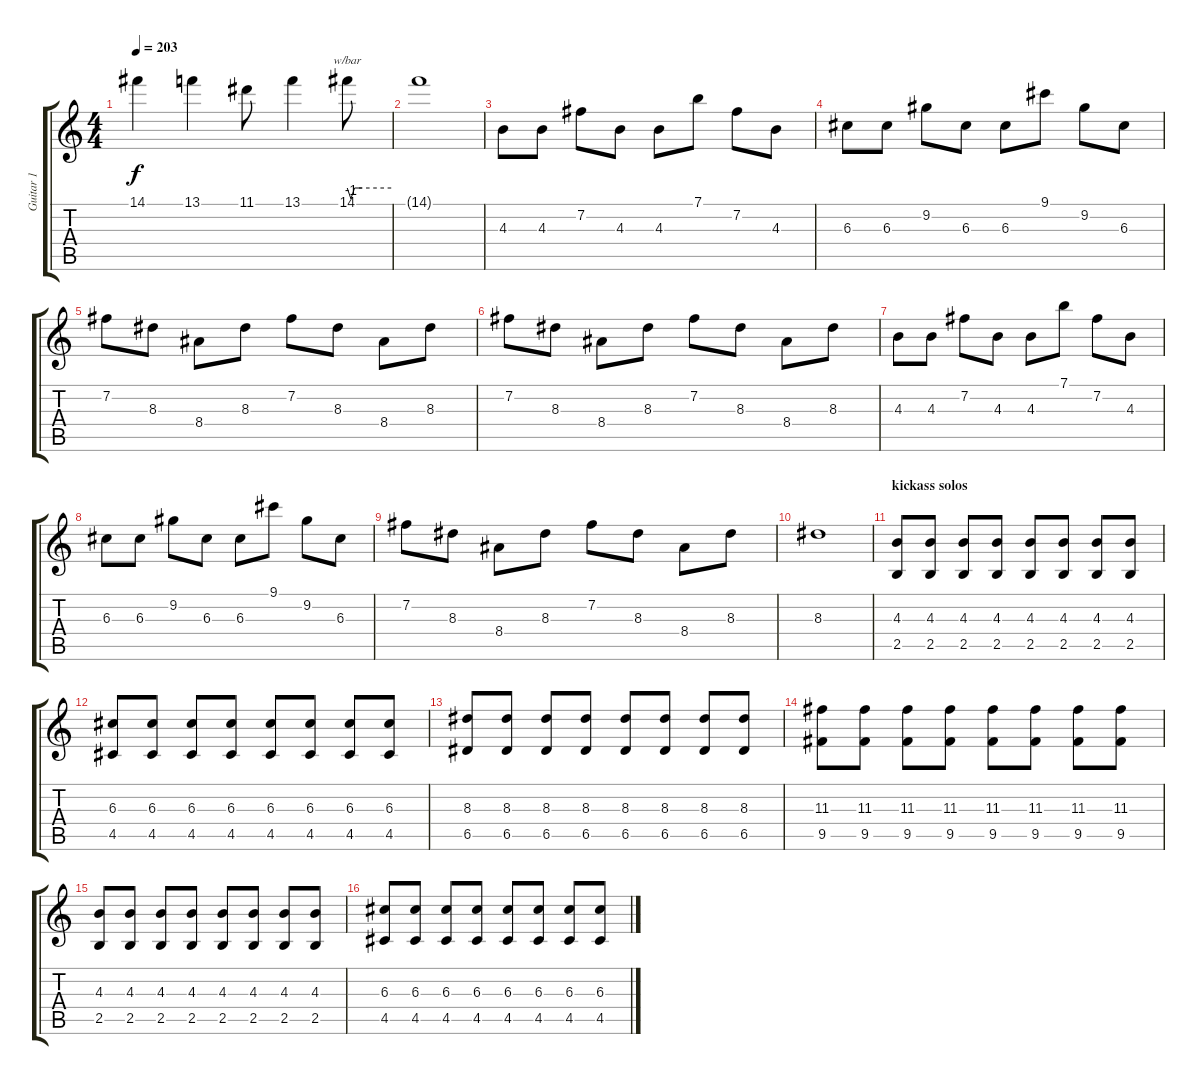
\track ("Guitar 1" "Guitar 1") {instrument overdrivenguitar}
\staff {score tabs}
\tuning (E4 B3 G3 D3 A2 E2) {hide}
\ts (4 4)
\tempo 203
\clef g2
\ks c
14.1.4{dy f} 13.1.4 11.1.8 13.1.4 14.1.8{tbe (custom default 0 0 5 -4 10 0 15 0 20 0 60 0)} |
14.1{t}.1 |
4.3.8 4.3.8 7.2.8 4.3.8 4.3.8 7.1.8 7.2.8 4.3.8 |
6.3.8 6.3.8 9.2.8 6.3.8 6.3.8 9.1.8 9.2.8 6.3.8 |
7.2.8 8.3.8 8.4.8 8.3.8 7.2.8 8.3.8 8.4.8 8.3.8 |
7.2.8 8.3.8 8.4.8 8.3.8 7.2.8 8.3.8 8.4.8 8.3.8 |
4.3.8 4.3.8 7.2.8 4.3.8 4.3.8 7.1.8 7.2.8 4.3.8 |
6.3.8 6.3.8 9.2.8 6.3.8 6.3.8 9.1.8 9.2.8 6.3.8 |
7.2.8 8.3.8 8.4.8 8.3.8 7.2.8 8.3.8 8.4.8 8.3.8 |
8.3.1 |
\section ("" "kickass solos")
(4.3 2.5).8 (4.3 2.5).8 (4.3 2.5).8 (4.3 2.5).8 (4.3 2.5).8 (4.3 2.5).8 (4.3 2.5).8 (4.3 2.5).8 |
(6.3 4.5).8 (6.3 4.5).8 (6.3 4.5).8 (6.3 4.5).8 (6.3 4.5).8 (6.3 4.5).8 (6.3 4.5).8 (6.3 4.5).8 |
(8.3 6.5).8 (8.3 6.5).8 (8.3 6.5).8 (8.3 6.5).8 (8.3 6.5).8 (8.3 6.5).8 (8.3 6.5).8 (8.3 6.5).8 |
(11.3 9.5).8 (11.3 9.5).8 (11.3 9.5).8 (11.3 9.5).8 (11.3 9.5).8 (11.3 9.5).8 (11.3 9.5).8 (11.3 9.5).8 |
(4.3 2.5).8 (4.3 2.5).8 (4.3 2.5).8 (4.3 2.5).8 (4.3 2.5).8 (4.3 2.5).8 (4.3 2.5).8 (4.3 2.5).8 |
(6.3 4.5).8 (6.3 4.5).8 (6.3 4.5).8 (6.3 4.5).8 (6.3 4.5).8 (6.3 4.5).8 (6.3 4.5).8 (6.3 4.5).8
